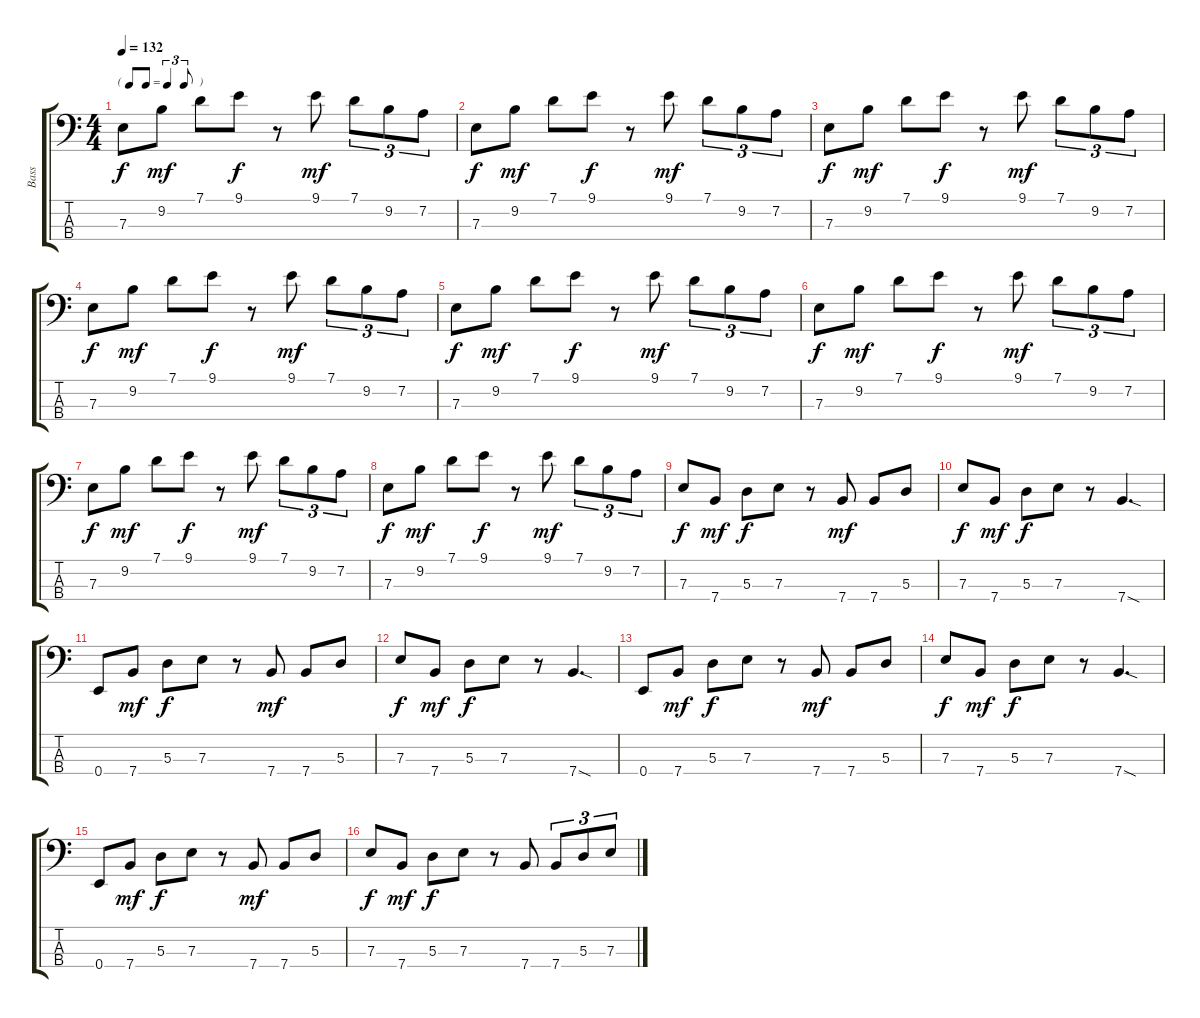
\track ("Bass" "Bass") {instrument electricbassfinger}
\staff {score tabs}
\tuning (G2 D2 A1 E1) {hide}
\ts (4 4)
\tf triplet8th
\tempo 132
\clef f4
\ks c
7.3.8{dy f} 9.2.8{dy mf} 7.1.8 9.1.8{dy f} r.8 9.1.8{dy mf} 7.1.8{tu (3 2)} 9.2.8{tu (3 2)} 7.2.8{tu (3 2)} |
7.3.8{dy f} 9.2.8{dy mf} 7.1.8 9.1.8{dy f} r.8 9.1.8{dy mf} 7.1.8{tu (3 2)} 9.2.8{tu (3 2)} 7.2.8{tu (3 2)} |
7.3.8{dy f} 9.2.8{dy mf} 7.1.8 9.1.8{dy f} r.8 9.1.8{dy mf} 7.1.8{tu (3 2)} 9.2.8{tu (3 2)} 7.2.8{tu (3 2)} |
7.3.8{dy f} 9.2.8{dy mf} 7.1.8 9.1.8{dy f} r.8 9.1.8{dy mf} 7.1.8{tu (3 2)} 9.2.8{tu (3 2)} 7.2.8{tu (3 2)} |
7.3.8{dy f} 9.2.8{dy mf} 7.1.8 9.1.8{dy f} r.8 9.1.8{dy mf} 7.1.8{tu (3 2)} 9.2.8{tu (3 2)} 7.2.8{tu (3 2)} |
7.3.8{dy f} 9.2.8{dy mf} 7.1.8 9.1.8{dy f} r.8 9.1.8{dy mf} 7.1.8{tu (3 2)} 9.2.8{tu (3 2)} 7.2.8{tu (3 2)} |
7.3.8{dy f} 9.2.8{dy mf} 7.1.8 9.1.8{dy f} r.8 9.1.8{dy mf} 7.1.8{tu (3 2)} 9.2.8{tu (3 2)} 7.2.8{tu (3 2)} |
7.3.8{dy f} 9.2.8{dy mf} 7.1.8 9.1.8{dy f} r.8 9.1.8{dy mf} 7.1.8{tu (3 2)} 9.2.8{tu (3 2)} 7.2.8{tu (3 2)} |
7.3.8{dy f} 7.4.8{dy mf} 5.3.8{dy f} 7.3.8 r.8 7.4.8{dy mf} 7.4.8 5.3.8 |
7.3.8{dy f} 7.4.8{dy mf} 5.3.8{dy f} 7.3.8 r.8 7.4{sod}.4{d} |
0.4.8 7.4.8{dy mf} 5.3.8{dy f} 7.3.8 r.8 7.4.8{dy mf} 7.4.8 5.3.8 |
7.3.8{dy f} 7.4.8{dy mf} 5.3.8{dy f} 7.3.8 r.8 7.4{sod}.4{d} |
0.4.8 7.4.8{dy mf} 5.3.8{dy f} 7.3.8 r.8 7.4.8{dy mf} 7.4.8 5.3.8 |
7.3.8{dy f} 7.4.8{dy mf} 5.3.8{dy f} 7.3.8 r.8 7.4{sod}.4{d} |
0.4.8 7.4.8{dy mf} 5.3.8{dy f} 7.3.8 r.8 7.4.8{dy mf} 7.4.8 5.3.8 |
7.3.8{dy f} 7.4.8{dy mf} 5.3.8{dy f} 7.3.8 r.8 7.4.8 7.4.8{tu (3 2)} 5.3.8{tu (3 2)} 7.3.8{tu (3 2)}
